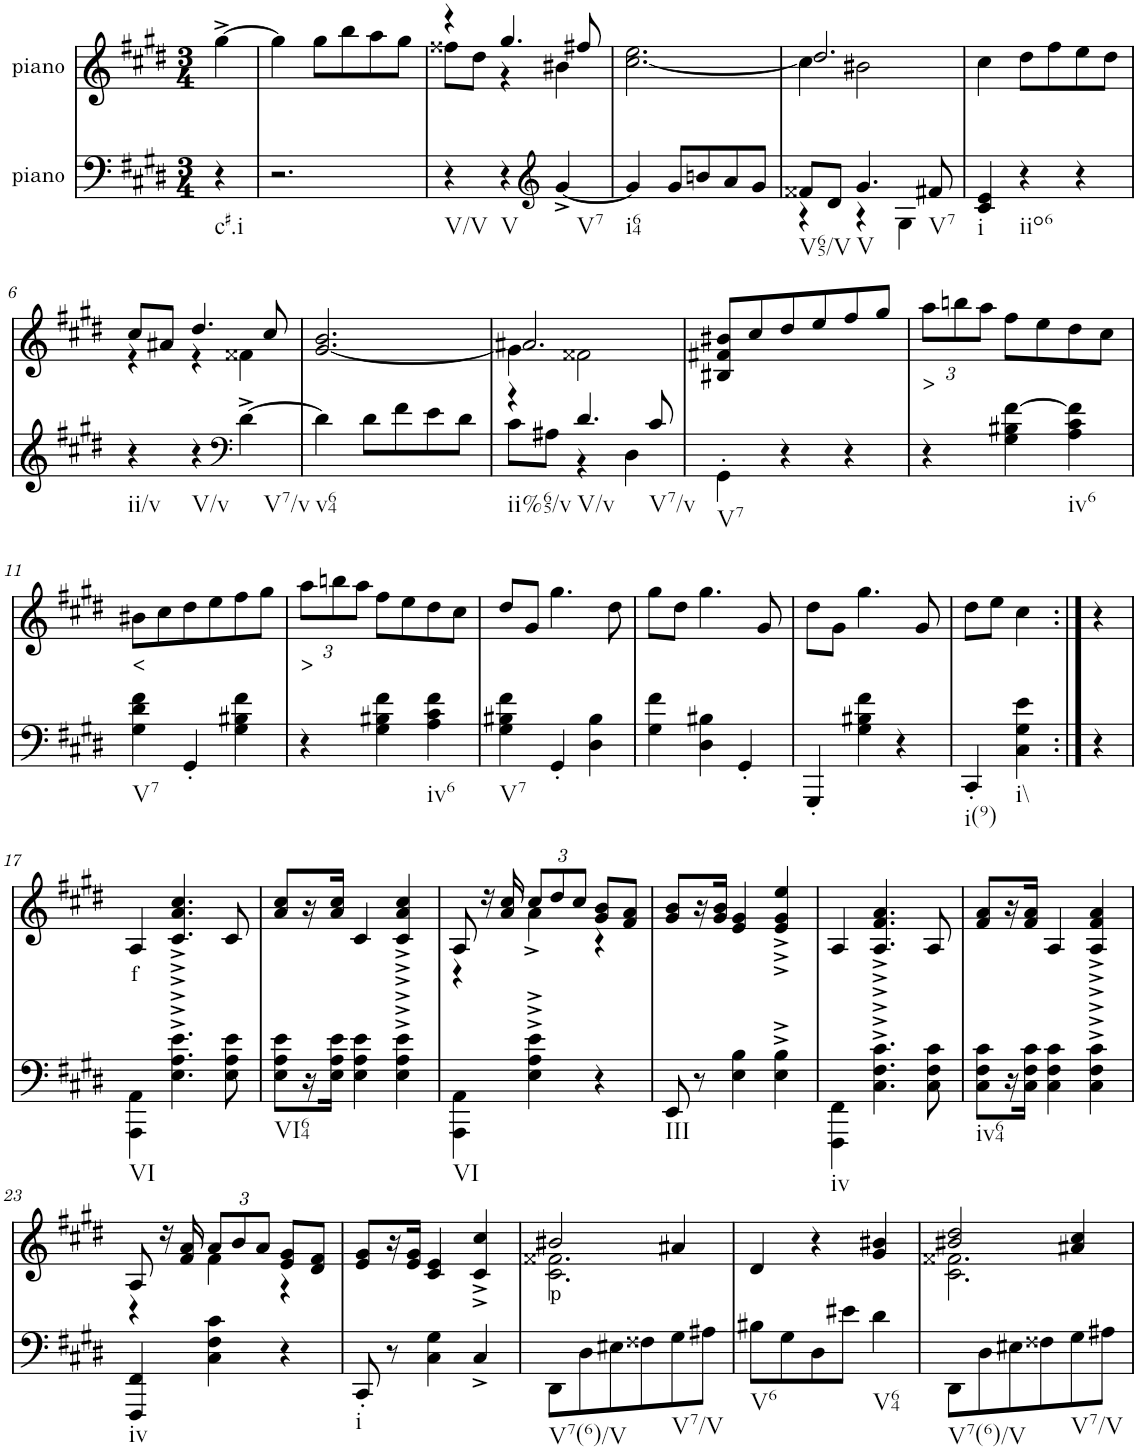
**kern	**kern	**text
*part2	*part1	*part1
*staff2	*staff1	*staff1
*I"piano	*I"piano	*
*I'Pno	*I'Pno	*
*clefF4	*clefG2	*
*k[f#c#g#d#]	*k[f#c#g#d#]	*
*c#:	*c#:	*
*M3/4	*M3/4	*
=	=	=
!LO:TX:b:t=c#.i	!	!
4r	[4gg#^\	.
=1	=1	=1
2.r	4gg#\]	.
.	8gg#\L	.
.	8bb\	.
.	8aa\	.
.	8gg#\J	.
=2	=2	=2
*	*^	*
!LO:TX:b:t=V/V	!	!	!
4r	4r	8ff##X\L	.
.	.	8dd#\J	.
!LO:TX:b:t=V	!	!	!
4r	4.gg#/	4r	.
*clefG2	*	*	*
!LO:TX:b:t=V7	!	!	!
[4g#^/	.	4b#X\	.
.	8ff#X/	.	.
*	*v	*v	*
=3	=3	=3
!LO:TX:b:t=i64	!	!
4g#/]	[2.cc#\ 2.ee\	.
8g#/L	.	.
8bn/	.	.
8a/	.	.
8g#/J	.	.
=4	=4	=4
*^	*^	*
!LO:TX:b:t=V65/V	!	!	!	!
8f##X/L	4r	2.dd#/	4cc#\]	.
8d#/J	.	.	.	.
!LO:TX:b:t=V	!	!	!	!
4.g#/	4r	.	2b#X\	.
.	4G#\	.	.	.
!LO:TX:b:t=V7	!	!	!	!
8f#X/	.	.	.	.
*v	*v	*	*	*
*	*v	*v	*
=5	=5	=5
!LO:TX:b:t=i	!	!
4c#/ 4e/	4cc#\	.
!LO:TX:b:t=iio6	!	!
4r	8dd#\L	.
.	8ff#\	.
4r	8ee\	.
.	8dd#\J	.
!!LO:LB:g=z
=6	=6	=6
*	*^	*
!LO:TX:b:t=ii/v	!	!	!
4r	8cc#/L	4r	.
.	8a#X/J	.	.
!LO:TX:b:t=V/v	!	!	!
4r	4.dd#/	4r	.
*clefF4	*	*	*
!LO:TX:b:t=V7/v	!	!	!
[4d#^\	.	4f##X\	.
.	8cc#/	.	.
*	*v	*v	*
=7	=7	=7
!LO:TX:b:t=v64	!	!
4d#\]	[2.g#/ 2.b/	.
8d#\L	.	.
8f#\	.	.
8e\	.	.
8d#\J	.	.
=8	=8	=8
*^	*^	*
!LO:TX:b:t=ii%65/v	!	!	!	!
4r	8c#\L	2.a#X/	4g#\]	.
.	8A#X\J	.	.	.
!LO:TX:b:t=V/v	!	!	!	!
4.d#/	4r	.	2f##X\	.
.	4D#\	.	.	.
!LO:TX:b:t=V7/v	!	!	!	!
8c#/	.	.	.	.
*v	*v	*	*	*
*	*v	*v	*
=9	=9	=9
!LO:TX:b:t=V7	!	!
4GG#'\	8B#X/ 8f#X/ 8b#X/L	.
.	8cc#/	.
4r	8dd#/	.
.	8ee/	.
4r	8ff#/	.
.	8gg#/J	.
=10	=10	=10
*	*Xbrackettup	*
!	!	!LO:LY:b
4r	12aa\L	>
.	12bbn\	.
.	12aa\J	.
4G#\ 4B#X\ [4f#\	8ff#\L	.
.	8ee\	.
!LO:TX:b:t=iv6	!	!
4A\ 4c#\ 4f#\]	8dd#\	.
.	8cc#\J	.
!!LO:LB:g=z
=11	=11	=11
!LO:TX:b:t=V7	!	!
!	!	!LO:LY:b
4G#\ 4d#\ 4f#\	8b#X\L	<
.	8cc#\	.
4GG#'/	8dd#\	.
.	8ee\	.
4G#\ 4B#X\ 4f#\	8ff#\	.
.	8gg#\J	.
=12	=12	=12
!	!	!LO:LY:b
4r	12aa\L	>
.	12bbn\	.
.	12aa\J	.
4G#\ 4B#X\ 4f#\	8ff#\L	.
.	8ee\	.
!LO:TX:b:t=iv6	!	!
4A\ 4c#\ 4f#\	8dd#\	.
.	8cc#\J	.
=13	=13	=13
!LO:TX:b:t=V7	!	!
4G#\ 4B#X\ 4f#\	8dd#/L	.
.	8g#/J	.
4GG#'/	4.gg#\	.
4D#\ 4B#\	.	.
.	8dd#\	.
=14	=14	=14
4G#\ 4f#\	8gg#\L	.
.	8dd#\J	.
4D#\ 4B#X\	4.gg#\	.
4GG#'/	.	.
.	8g#/	.
=15	=15	=15
4GGG#'/	8dd#\L	.
.	8g#\J	.
4G#\ 4B#X\ 4f#\	4.gg#\	.
4r	.	.
.	8g#/	.
=16	=16	=16
!LO:TX:b:t=i(9)	!	!
4CC#'/	8dd#\L	.
.	8ee\J	.
!LO:TX:b:t=i\\	!	!
4C#\ 4G#\ 4e\	4cc#\	.
=16X1:|!	=16X1:|!	=16X1:|!
4r	4r	.
!!LO:LB:g=z
=17	=17	=17
!LO:TX:b:t=VI	!	!
!	!	!LO:LY:b
4AAA\ 4AA\	4A/	f
4.E\^ 4.A\^ 4.e\^	4.c#/^ 4.a/^ 4.cc#/^	.
8E\ 8A\ 8e\	8c#/	.
=18	=18	=18
!LO:TX:b:t=VI64	!	!
8E\ 8A\ 8e\L	8a/ 8cc#/L	.
16r	16r	.
16E\ 16A\ 16e\JJ	16a/ 16cc#/JJ	.
4E\ 4A\ 4e\	4c#/	.
4E\^ 4A\^ 4e\^	4c#/^ 4a/^ 4cc#/^	.
=19	=19	=19
*	*^	*
!LO:TX:b:t=VI	!	!	!
4AAA\ 4AA\	8A/	4r	.
.	16r	.	.
.	16a/ 16cc#/	.	.
4E\^ 4A\^ 4e\^	12cc#/L	4a^\	.
.	12dd#/	.	.
.	12cc#/J	.	.
4r	8g#/ 8b/L	4r	.
.	8f#/ 8a/J	.	.
*	*v	*v	*
=20	=20	=20
!LO:TX:b:t=III	!	!
8EE/	8g#/ 8b/L	.
8r	16r	.
.	16g#/ 16b/JJ	.
4E\ 4B\	4e/ 4g#/	.
4E\^ 4B\^	4e/^ 4g#/^ 4ee/^	.
=21	=21	=21
!LO:TX:b:t=iv	!	!
4FFF#\ 4FF#\	4A/	.
4.C#\^ 4.F#\^ 4.c#\^	4.A/^ 4.f#/^ 4.a/^	.
8C#\ 8F#\ 8c#\	8A/	.
=22	=22	=22
!LO:TX:b:t=iv64	!	!
8C#\ 8F#\ 8c#\L	8f#/ 8a/L	.
16r	16r	.
16C#\ 16F#\ 16c#\JJ	16f#/ 16a/JJ	.
4C#\ 4F#\ 4c#\	4A/	.
4C#\^ 4F#\^ 4c#\^	4A/^ 4f#/^ 4a/^	.
!!LO:LB:g=z
=23	=23	=23
*	*^	*
!LO:TX:b:t=iv	!	!	!
4FFF#/ 4FF#/	8A/	4r	.
.	16r	.	.
.	16f#/ 16a/	.	.
4C#\ 4F#\ 4c#\	12a/L	4f#\	.
.	12b/	.	.
.	12a/J	.	.
4r	8e/ 8g#/L	4r	.
.	8d#/ 8f#/J	.	.
*	*v	*v	*
=24	=24	=24
!LO:TX:b:t=i	!	!
8CC#'/	8e/ 8g#/L	.
8r	16r	.
.	16e/ 16g#/JJ	.
4C#\ 4G#\	4c#/ 4e/	.
4C#^/	4c#/^ 4cc#/^	.
=25	=25	=25
*	*^	*
!LO:TX:b:t=V7(6)/V	!	!	!
!	!	!	!LO:LY:b
8DD#\L	2b#X/	2.c#\ 2.f##X\	p
8D#\	.	.	.
8E#X\	.	.	.
8F##X\	.	.	.
!LO:TX:b:t=V7/V	!	!	!
8G#\	4a#X/	.	.
8A#X\J	.	.	.
*	*v	*v	*
=26	=26	=26
!LO:TX:b:t=V6	!	!
8B#X\L	4d#/	.
8G#\	.	.
8D#\	4r	.
8e#X\J	.	.
!LO:TX:b:t=V64	!	!
4d#\	4g#/ 4b#X/	.
=27	=27	=27
*	*^	*
!LO:TX:b:t=V7(6)/V	!	!	!
8DD#\L	2b#X/ 2dd#/	2.c#\ 2.f##X\	.
8D#\	.	.	.
8E#X\	.	.	.
8F##X\	.	.	.
!LO:TX:b:t=V7/V	!	!	!
8G#\	4a#X/ 4cc#/	.	.
8A#X\J	.	.	.
*	*v	*v	*
=	=	=
*-	*-	*-
